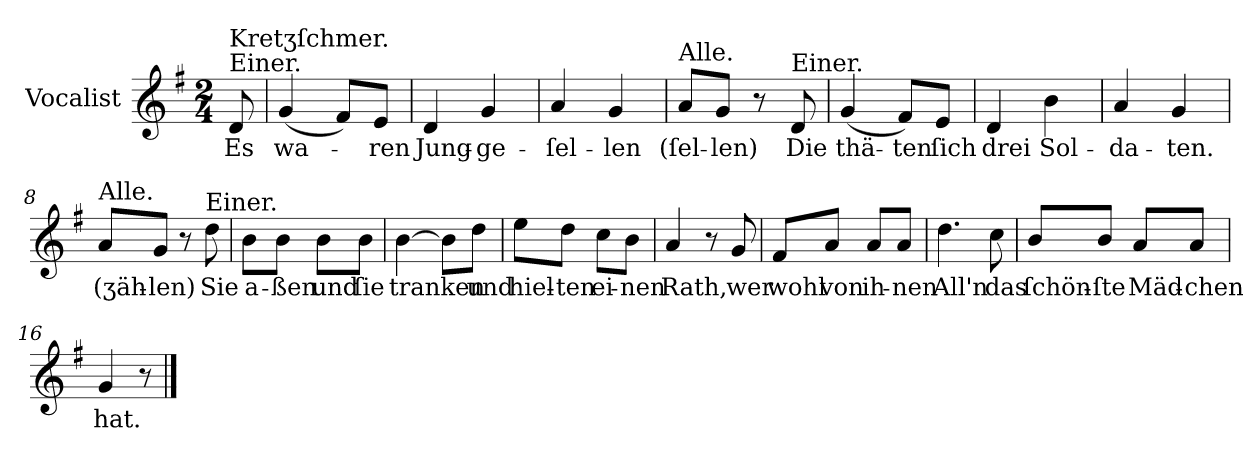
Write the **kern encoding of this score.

**kern	**text
*part1	*part1
*staff1	*staff1
*I"Vocalist	*
*k[f#]	*
*G:	*
*M2/4	*
=	=
!LO:TX:a:t=Einer.	!
!LO:TX:a:t=Kretʒſchmer.	!
8d	Es
=1	=1
(4g	wa-
8f#L)	.
8eJ	-ren
=2	=2
4d	Jung-
4g	-ge-
=3	=3
4a	-ſel-
4g	-len
=4	=4
!LO:TX:a:t=Alle.	!
8aL	(ſel-
8gJ	-len)
8r	.
!LO:TX:a:t=Einer.	!
8d	Die
=5	=5
(4g	thä-
8f#L)	-ten
8eJ	ſich
=6	=6
4d	drei
4b	Sol-
=7	=7
4a	-da-
4g	-ten.
=8	=8
!LO:TX:a:t=Alle.	!
8aL	(ʒäh-
8gJ	-len)
8r	.
!LO:TX:a:t=Einer.	!
8dd	Sie
=9	=9
8bL	a-
8bJ	-ßen
8bL	und
8bJ	ſie
=10	=10
[4b	tranken
8bL]	.
8ddJ	und
=11	=11
8eeL	hiel-
8ddJ	-ten
8ccL	ei-
8bJ	-nen
=12	=12
4a	Rath,
8r	.
8g	wer
=13	=13
8f#L	wohl
8aJ	von
8aL	ih-
8aJ	-nen
=14	=14
4.dd	All'n
8cc	das
=15	=15
8b/L	ſchön-
8b/J	-ſte
8aL	Mäd-
8aJ	-chen
=16	=16
4g	hat.
8r	.
==	==
*-	*-
